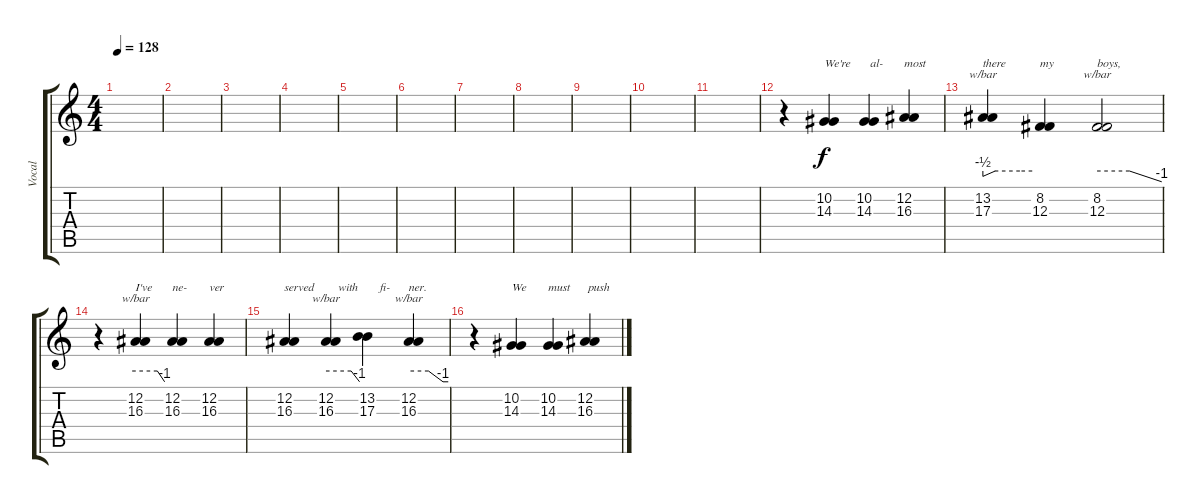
\track ("Vocal" "Vocal") {instrument violin}
\staff {score tabs}
\tuning (Eb4 Bb3 Gb3 Db3 Ab2 Eb2) {hide}
\ts (4 4)
\tempo 128
\clef g2
\ks c
|
|
|
\section ("" "")
|
|
|
|
|
|
|
|
\section ("" "")
r.4 (10.2 14.3).4{txt "We're" volume 16} (10.2 14.3).4{txt "  al-"} (12.2 16.3).4{txt "most"} |
(13.2 17.3).4{tbe (custom default 0 -2 15 0 45 0 60 0) txt "there"} (8.2 12.3).4{txt "my"} (8.2 12.3).2{tbe (custom default 0 0 30 0 60 -4) txt "boys,"} |
r.4 (12.2 16.3).4{tbe (custom default 0 0 45 0 60 -4) txt "I've"} (12.2 16.3).4{txt "ne-"} (12.2 16.3).4{txt "ver"} |
(12.2 16.3).4{txt "served"} (12.2 16.3).4{tbe (custom default 0 0 45 0 60 -4) txt "    with"} (13.2 17.3).4{txt "    fi-"} (12.2 16.3).4{tbe (custom default 0 0 30 0 52 -4 60 -4) txt "ner."} |
r.4 (10.2 14.3).4{txt "We" volume 16} (10.2 14.3).4{txt "must"} (12.2 16.3).4{txt " push"}
